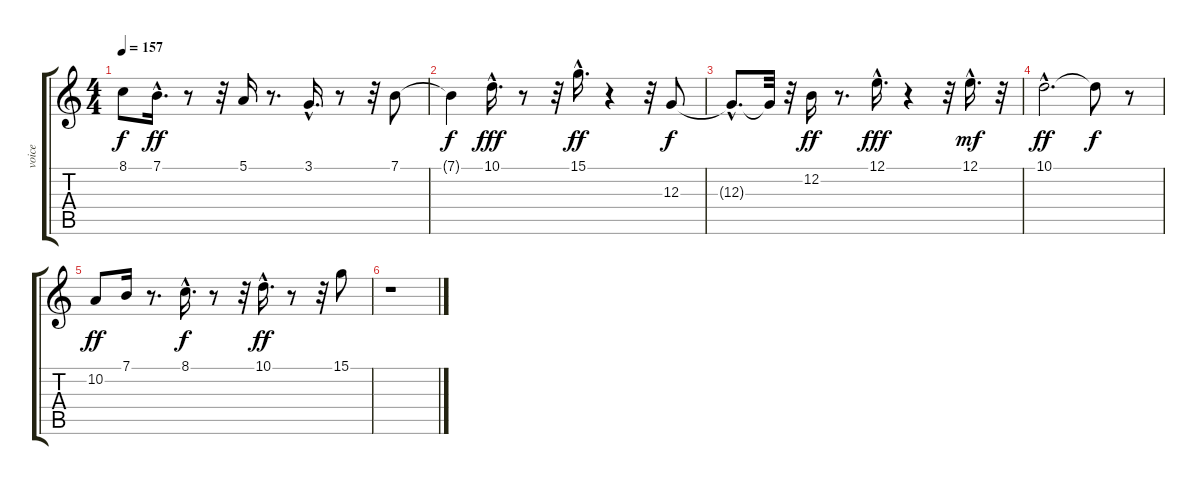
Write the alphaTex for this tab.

\track ("voice   " "voice   ") {instrument lead6voice}
\staff {score tabs}
\tuning (E4 B3 G3 D3 A2 E2) {hide}
\ts (4 4)
\tempo 157
\clef g2
\ks c
8.1.8{dy f} 7.1{hac}.16{d dy ff} r.8 r.32 5.1.16 r.8{d} 3.1{hac}.16{d} r.8 r.32 7.1.8 |
7.1{t}.4{dy f} 10.1{hac}.16{d dy fff} r.8 r.32 15.1{hac}.16{d dy ff} r.4 r.32 12.3.8{dy f} |
12.3{hac t}.8{d} 12.3{t}.32 r.32 12.2.16{dy ff} r.8{d} 12.1{hac}.16{d dy fff} r.4 r.32 12.1{hac}.16{d dy mf} r.32 |
10.1{hac}.2{d dy ff} 10.1{t}.8{dy f} r.8 |
10.2.8{dy ff} 7.1.16 r.8{d} 8.1{hac}.16{d dy f} r.8 r.32 10.1{hac}.16{d dy ff} r.8 r.32 15.1.8 |
r.1
